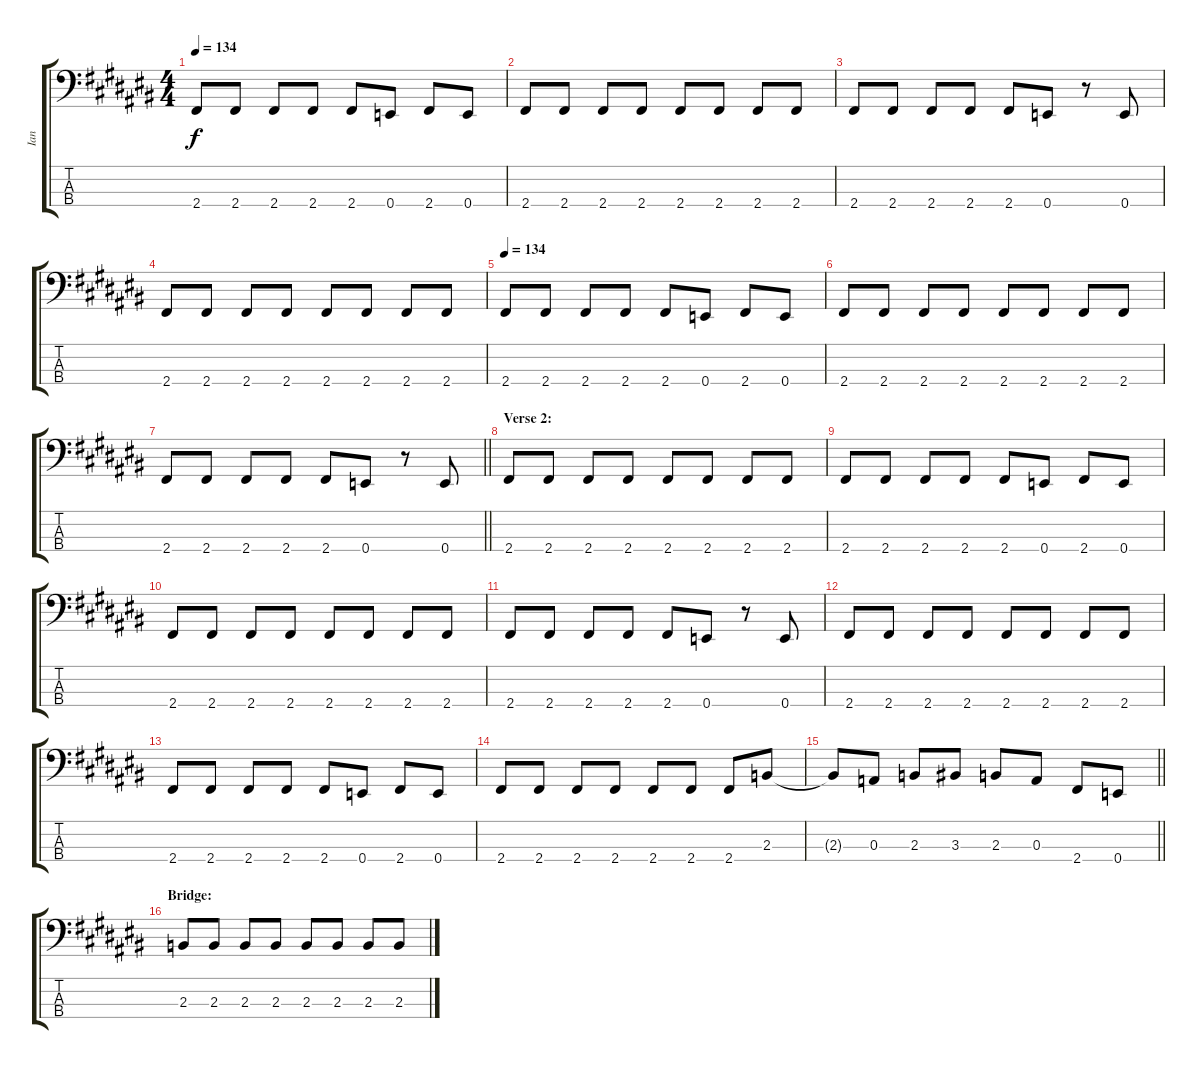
\track ("Ian" "Ian") {instrument electricbassfinger}
\staff {score tabs}
\tuning (G2 D2 A1 E1) {hide}
\ts (4 4)
\tempo 134
\clef f4
\ks c#
2.4.8{dy f} 2.4.8 2.4.8 2.4.8 2.4.8 0.4.8 2.4.8 0.4.8 |
2.4.8 2.4.8 2.4.8 2.4.8 2.4.8 2.4.8 2.4.8 2.4.8 |
2.4.8 2.4.8 2.4.8 2.4.8 2.4.8 0.4.8 r.8 0.4.8 |
2.4.8 2.4.8 2.4.8 2.4.8 2.4.8 2.4.8 2.4.8 2.4.8 |
\tempo 134
2.4.8 2.4.8 2.4.8 2.4.8 2.4.8 0.4.8 2.4.8 0.4.8 |
2.4.8 2.4.8 2.4.8 2.4.8 2.4.8 2.4.8 2.4.8 2.4.8 |
\barLineRight lightlight
2.4.8 2.4.8 2.4.8 2.4.8 2.4.8 0.4.8 r.8 0.4.8 |
\section ("" "Verse 2:")
2.4.8 2.4.8 2.4.8 2.4.8 2.4.8 2.4.8 2.4.8 2.4.8 |
2.4.8 2.4.8 2.4.8 2.4.8 2.4.8 0.4.8 2.4.8 0.4.8 |
2.4.8 2.4.8 2.4.8 2.4.8 2.4.8 2.4.8 2.4.8 2.4.8 |
2.4.8 2.4.8 2.4.8 2.4.8 2.4.8 0.4.8 r.8 0.4.8 |
2.4.8 2.4.8 2.4.8 2.4.8 2.4.8 2.4.8 2.4.8 2.4.8 |
2.4.8 2.4.8 2.4.8 2.4.8 2.4.8 0.4.8 2.4.8 0.4.8 |
2.4.8 2.4.8 2.4.8 2.4.8 2.4.8 2.4.8 2.4.8 2.3.8 |
\barLineRight lightlight
2.3{t}.8 0.3.8 2.3.8 3.3.8 2.3.8 0.3.8 2.4.8 0.4.8 |
\section ("" "Bridge:")
2.3.8 2.3.8 2.3.8 2.3.8 2.3.8 2.3.8 2.3.8 2.3.8
